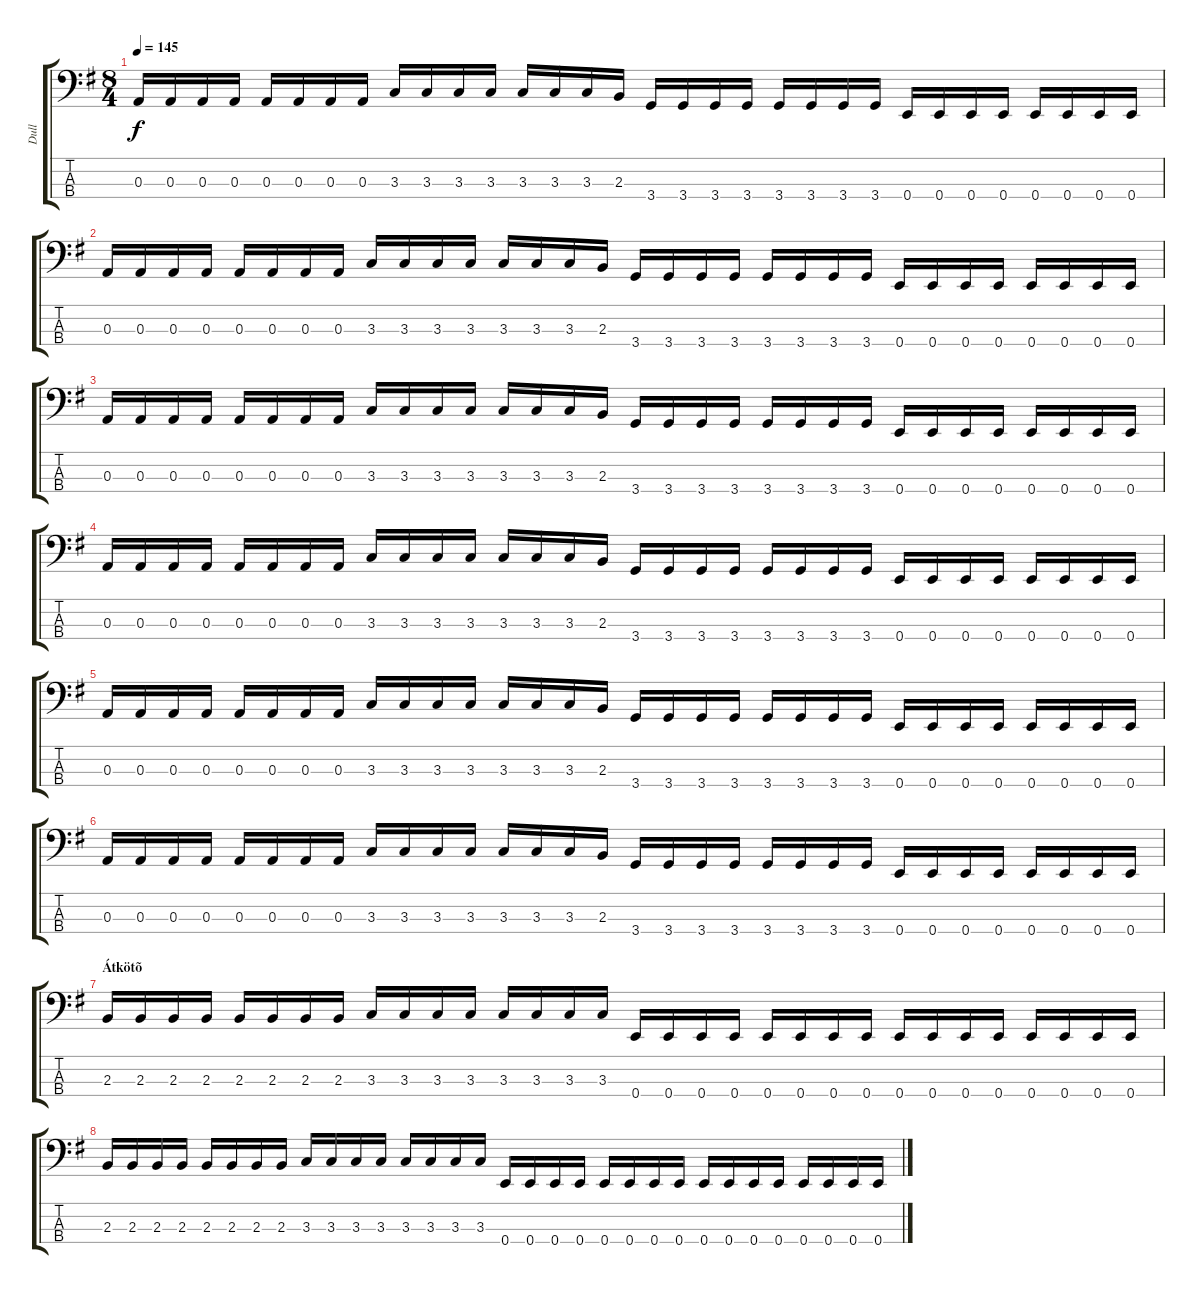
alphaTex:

\track ("Dull" "Dull") {instrument electricbassfinger}
\staff {score tabs}
\tuning (G2 D2 A1 E1) {hide}
\ts (8 4)
\tempo 145
\clef f4
\ks eminor
0.3.16{dy f} 0.3.16 0.3.16 0.3.16 0.3.16 0.3.16 0.3.16 0.3.16 3.3.16 3.3.16 3.3.16 3.3.16 3.3.16 3.3.16 3.3.16 2.3.16 3.4.16 3.4.16 3.4.16 3.4.16 3.4.16 3.4.16 3.4.16 3.4.16 0.4.16 0.4.16 0.4.16 0.4.16 0.4.16 0.4.16 0.4.16 0.4.16 |
0.3.16 0.3.16 0.3.16 0.3.16 0.3.16 0.3.16 0.3.16 0.3.16 3.3.16 3.3.16 3.3.16 3.3.16 3.3.16 3.3.16 3.3.16 2.3.16 3.4.16 3.4.16 3.4.16 3.4.16 3.4.16 3.4.16 3.4.16 3.4.16 0.4.16 0.4.16 0.4.16 0.4.16 0.4.16 0.4.16 0.4.16 0.4.16 |
0.3.16 0.3.16 0.3.16 0.3.16 0.3.16 0.3.16 0.3.16 0.3.16 3.3.16 3.3.16 3.3.16 3.3.16 3.3.16 3.3.16 3.3.16 2.3.16 3.4.16 3.4.16 3.4.16 3.4.16 3.4.16 3.4.16 3.4.16 3.4.16 0.4.16 0.4.16 0.4.16 0.4.16 0.4.16 0.4.16 0.4.16 0.4.16 |
0.3.16 0.3.16 0.3.16 0.3.16 0.3.16 0.3.16 0.3.16 0.3.16 3.3.16 3.3.16 3.3.16 3.3.16 3.3.16 3.3.16 3.3.16 2.3.16 3.4.16 3.4.16 3.4.16 3.4.16 3.4.16 3.4.16 3.4.16 3.4.16 0.4.16 0.4.16 0.4.16 0.4.16 0.4.16 0.4.16 0.4.16 0.4.16 |
0.3.16 0.3.16 0.3.16 0.3.16 0.3.16 0.3.16 0.3.16 0.3.16 3.3.16 3.3.16 3.3.16 3.3.16 3.3.16 3.3.16 3.3.16 2.3.16 3.4.16 3.4.16 3.4.16 3.4.16 3.4.16 3.4.16 3.4.16 3.4.16 0.4.16 0.4.16 0.4.16 0.4.16 0.4.16 0.4.16 0.4.16 0.4.16 |
0.3.16 0.3.16 0.3.16 0.3.16 0.3.16 0.3.16 0.3.16 0.3.16 3.3.16 3.3.16 3.3.16 3.3.16 3.3.16 3.3.16 3.3.16 2.3.16 3.4.16 3.4.16 3.4.16 3.4.16 3.4.16 3.4.16 3.4.16 3.4.16 0.4.16 0.4.16 0.4.16 0.4.16 0.4.16 0.4.16 0.4.16 0.4.16 |
\section ("" "Átkötõ")
2.3.16 2.3.16 2.3.16 2.3.16 2.3.16 2.3.16 2.3.16 2.3.16 3.3.16 3.3.16 3.3.16 3.3.16 3.3.16 3.3.16 3.3.16 3.3.16 0.4.16 0.4.16 0.4.16 0.4.16 0.4.16 0.4.16 0.4.16 0.4.16 0.4.16 0.4.16 0.4.16 0.4.16 0.4.16 0.4.16 0.4.16 0.4.16 |
2.3.16 2.3.16 2.3.16 2.3.16 2.3.16 2.3.16 2.3.16 2.3.16 3.3.16 3.3.16 3.3.16 3.3.16 3.3.16 3.3.16 3.3.16 3.3.16 0.4.16 0.4.16 0.4.16 0.4.16 0.4.16 0.4.16 0.4.16 0.4.16 0.4.16 0.4.16 0.4.16 0.4.16 0.4.16 0.4.16 0.4.16 0.4.16
